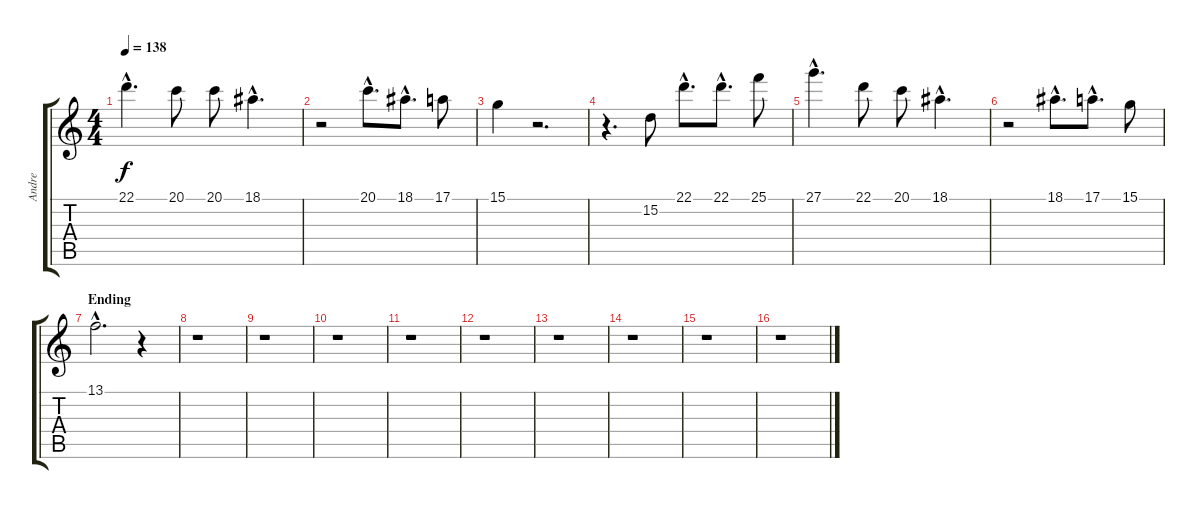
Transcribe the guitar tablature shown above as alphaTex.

\track ("Andre" "Andre") {instrument flute}
\staff {score tabs}
\tuning (E4 B3 G3 D3 A2 E2) {hide}
\ts (4 4)
\tempo 138
\clef g2
\ks c
22.1{hac}.4{d dy f} 20.1.8 20.1.8 18.1{hac}.4{d} |
r.2 20.1{hac}.8{d} 18.1{hac}.8{d} 17.1.8 |
15.1.4 r.2{d} |
r.4{d} 15.2.8 22.1{hac}.8{d} 22.1{hac}.8{d} 25.1.8 |
27.1{hac}.4{d} 22.1.8 20.1.8 18.1{hac}.4{d} |
r.2 18.1{hac}.8{d} 17.1{hac}.8{d} 15.1.8 |
\section ("" "Ending")
13.1{hac}.2{d} r.4 |
r.1 |
r.1 |
r.1 |
r.1 |
r.1 |
r.1 |
r.1 |
r.1 |
r.1
